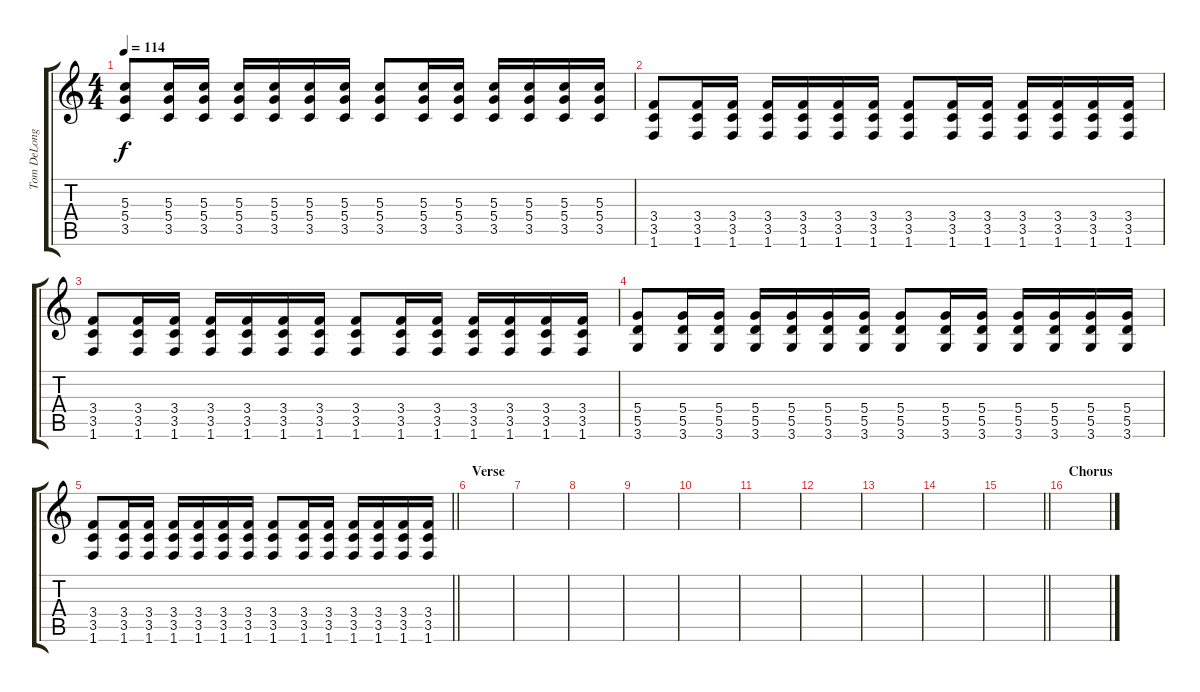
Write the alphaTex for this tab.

\track ("Tom DeLonge (Standard 2)" "Tom DeLong") {instrument distortionguitar}
\staff {score tabs}
\tuning (E4 B3 G3 D3 A2 E2) {hide}
\ts (4 4)
\tempo 114
\clef g2
\ks c
(5.3 5.4 3.5).8{dy f} (5.3 5.4 3.5).16 (5.3 5.4 3.5).16 (5.3 5.4 3.5).16 (5.3 5.4 3.5).16 (5.3 5.4 3.5).16 (5.3 5.4 3.5).16 (5.3 5.4 3.5).8 (5.3 5.4 3.5).16 (5.3 5.4 3.5).16 (5.3 5.4 3.5).16 (5.3 5.4 3.5).16 (5.3 5.4 3.5).16 (5.3 5.4 3.5).16 |
(3.4 3.5 1.6).8 (3.4 3.5 1.6).16 (3.4 3.5 1.6).16 (3.4 3.5 1.6).16 (3.4 3.5 1.6).16 (3.4 3.5 1.6).16 (3.4 3.5 1.6).16 (3.4 3.5 1.6).8 (3.4 3.5 1.6).16 (3.4 3.5 1.6).16 (3.4 3.5 1.6).16 (3.4 3.5 1.6).16 (3.4 3.5 1.6).16 (3.4 3.5 1.6).16 |
(3.4 3.5 1.6).8 (3.4 3.5 1.6).16 (3.4 3.5 1.6).16 (3.4 3.5 1.6).16 (3.4 3.5 1.6).16 (3.4 3.5 1.6).16 (3.4 3.5 1.6).16 (3.4 3.5 1.6).8 (3.4 3.5 1.6).16 (3.4 3.5 1.6).16 (3.4 3.5 1.6).16 (3.4 3.5 1.6).16 (3.4 3.5 1.6).16 (3.4 3.5 1.6).16 |
(5.4 5.5 3.6).8 (5.4 5.5 3.6).16 (5.4 5.5 3.6).16 (5.4 5.5 3.6).16 (5.4 5.5 3.6).16 (5.4 5.5 3.6).16 (5.4 5.5 3.6).16 (5.4 5.5 3.6).8 (5.4 5.5 3.6).16 (5.4 5.5 3.6).16 (5.4 5.5 3.6).16 (5.4 5.5 3.6).16 (5.4 5.5 3.6).16 (5.4 5.5 3.6).16 |
\barLineRight lightlight
(3.4 3.5 1.6).8 (3.4 3.5 1.6).16 (3.4 3.5 1.6).16 (3.4 3.5 1.6).16 (3.4 3.5 1.6).16 (3.4 3.5 1.6).16 (3.4 3.5 1.6).16 (3.4 3.5 1.6).8 (3.4 3.5 1.6).16 (3.4 3.5 1.6).16 (3.4 3.5 1.6).16 (3.4 3.5 1.6).16 (3.4 3.5 1.6).16 (3.4 3.5 1.6).16 |
\section ("" "Verse")
|
|
|
|
|
|
|
|
|
\barLineRight lightlight
|
\section ("" "Chorus")
